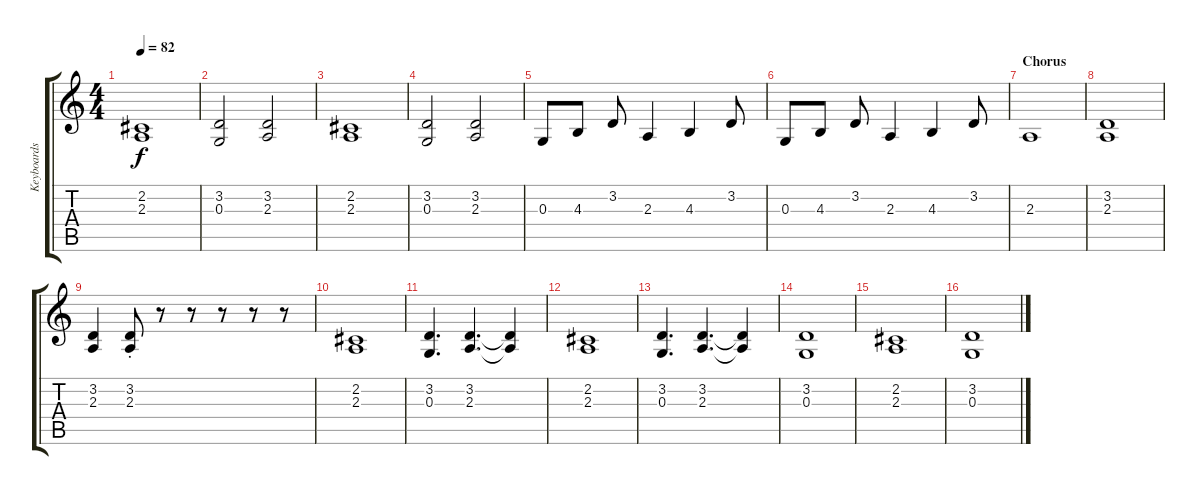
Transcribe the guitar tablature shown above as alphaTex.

\track ("Keyboards 1" "Keyboards ") {instrument pad7halo}
\staff {score tabs}
\tuning (E4 B3 G3 D3 A2 E2) {hide}
\ts (4 4)
\tempo 82
\clef g2
\ks c
(2.2 2.3).1{dy f} |
(3.2 0.3).2 (3.2 2.3).2 |
(2.2 2.3).1 |
(3.2 0.3).2 (3.2 2.3).2 |
0.3.8 4.3.8 3.2.8 2.3.4 4.3.4 3.2.8 |
0.3.8 4.3.8 3.2.8 2.3.4 4.3.4 3.2.8 |
\section ("" "Chorus")
2.3.1 |
(3.2 2.3).1 |
(3.2 2.3).4 (3.2{st} 2.3).8 r.8 r.8 r.8 r.8 r.8 |
(2.2 2.3).1 |
(3.2 0.3).4{d} (3.2 2.3).4{d} (3.2{t} 2.3{t}).4 |
(2.2 2.3).1 |
(3.2 0.3).4{d} (3.2 2.3).4{d} (3.2{t} 2.3{t}).4 |
(3.2 0.3).1 |
(2.2 2.3).1 |
(3.2 0.3).1
